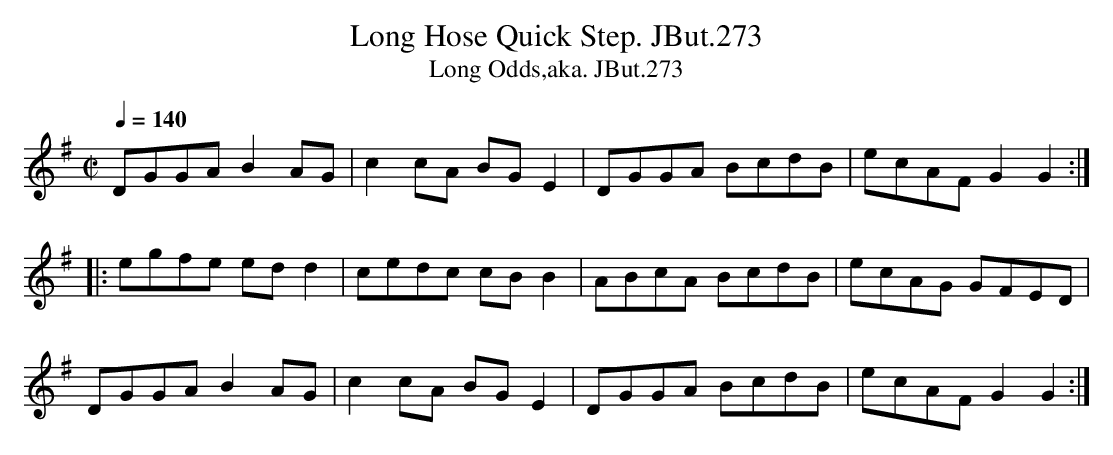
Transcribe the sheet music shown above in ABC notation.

X:1
T:Long Hose Quick Step. JBut.273
T:Long Odds,aka. JBut.273
M:C|
L:1/8
Q:1/4=140
K:G
DGGA B2AG|c2cA BGE2|DGGA BcdB|ecAF G2G2:|
|:egfe edd2|cedc cB B2|ABcA BcdB| ecAG GFED|
DGGA B2AG|c2cA BGE2|DGGA BcdB|ecAF G2G2:|
